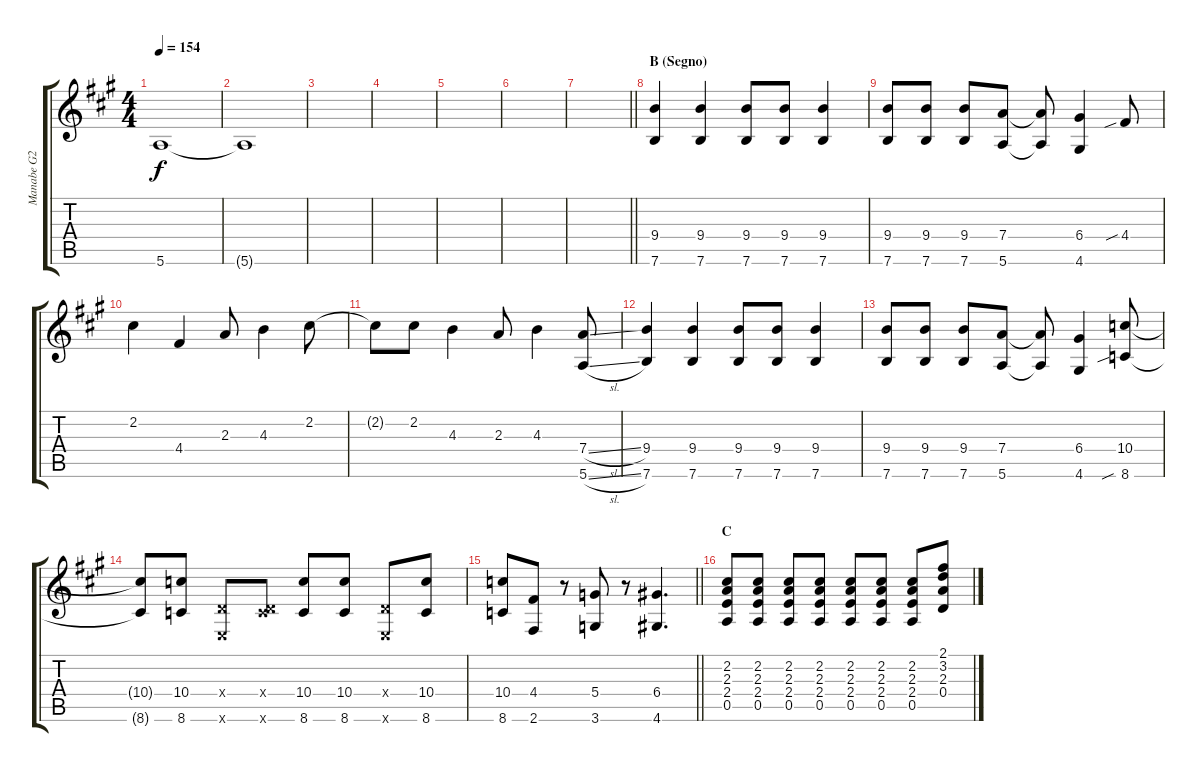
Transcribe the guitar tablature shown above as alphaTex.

\track ("Manabe G2" "Manabe G2") {instrument overdrivenguitar}
\staff {score tabs}
\tuning (E4 B3 G3 D3 A2 E2) {hide}
\ts (4 4)
\tempo 154
\clef g2
\ks a
5.6{t}.1{dy f} |
5.6{t}.1 |
|
|
|
|
\barLineRight lightlight
|
\section ("" "B (Segno)")
(9.4 7.6).4 (9.4 7.6).4 (9.4 7.6).8 (9.4 7.6).8 (9.4 7.6).4 |
(9.4 7.6).8 (9.4 7.6).8 (9.4 7.6).8 (7.4 5.6).8 (7.4{t} 5.6{t}).8 (6.4 4.6).4 4.4{sib}.8 |
2.2.4 4.4.4 2.3.8 4.3.4 2.2.8 |
2.2{t}.8 2.2.8 4.3.4 2.3.8 4.3.4 (7.4{sl} 5.6{sl}).8 |
(9.4 7.6).4 (9.4 7.6).4 (9.4 7.6).8 (9.4 7.6).8 (9.4 7.6).4 |
(9.4 7.6).8 (9.4 7.6).8 (9.4 7.6).8 (7.4 5.6).8 (7.4{t} 5.6{t}).8 (6.4 4.6).4 (10.4 8.6{sib}).8 |
(10.4{t} 8.6{t}).8 (10.4 8.6).8 (0.4{x} 0.6{x}).8 (0.4{x} 8.6{x}).8 (10.4 8.6).8 (10.4 8.6).8 (0.4{x} 0.6{x}).8 (10.4 8.6).8 |
\barLineRight lightlight
(10.4 8.6).8 (4.4 2.6).8 r.8 (5.4 3.6).8 r.8 (6.4 4.6).4{d} |
\section ("" "C")
(2.2 2.3 2.4 0.5).8 (2.2 2.3 2.4 0.5).8 (2.2 2.3 2.4 0.5).8 (2.2 2.3 2.4 0.5).8 (2.2 2.3 2.4 0.5).8 (2.2 2.3 2.4 0.5).8 (2.2 2.3 2.4 0.5).8 (2.1 3.2 2.3 0.4).8
